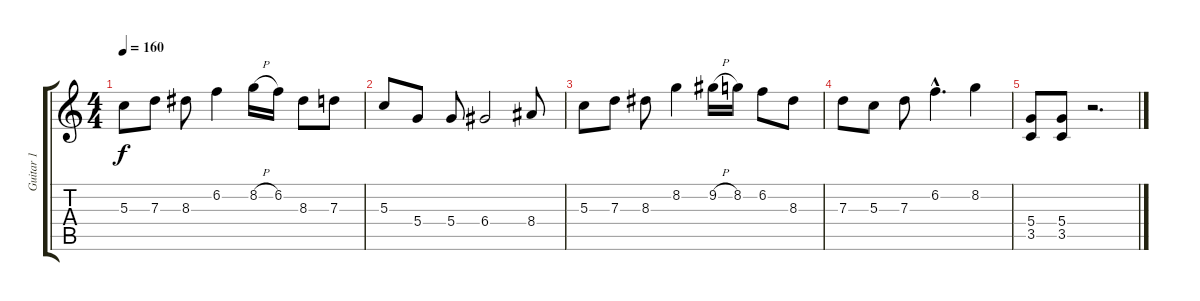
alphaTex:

\track ("Guitar 1" "Guitar 1") {instrument distortionguitar}
\staff {score tabs}
\tuning (E4 B3 G3 D3 A2 E2) {hide}
\ts (4 4)
\tempo 160
\clef g2
\ks c
5.3.8{dy f} 7.3.8 8.3.8 6.2.4 8.2{h}.16 6.2.16 8.3.8 7.3.8 |
5.3.8 5.4.8 5.4.8 6.4.2 8.4.8 |
5.3.8 7.3.8 8.3.8 8.2.4 9.2{h}.16 8.2.16 6.2.8 8.3.8 |
7.3.8 5.3.8 7.3.8 6.2{hac}.4{d} 8.2.4 |
(5.4 3.5).8 (5.4 3.5).8 r.2{d}
